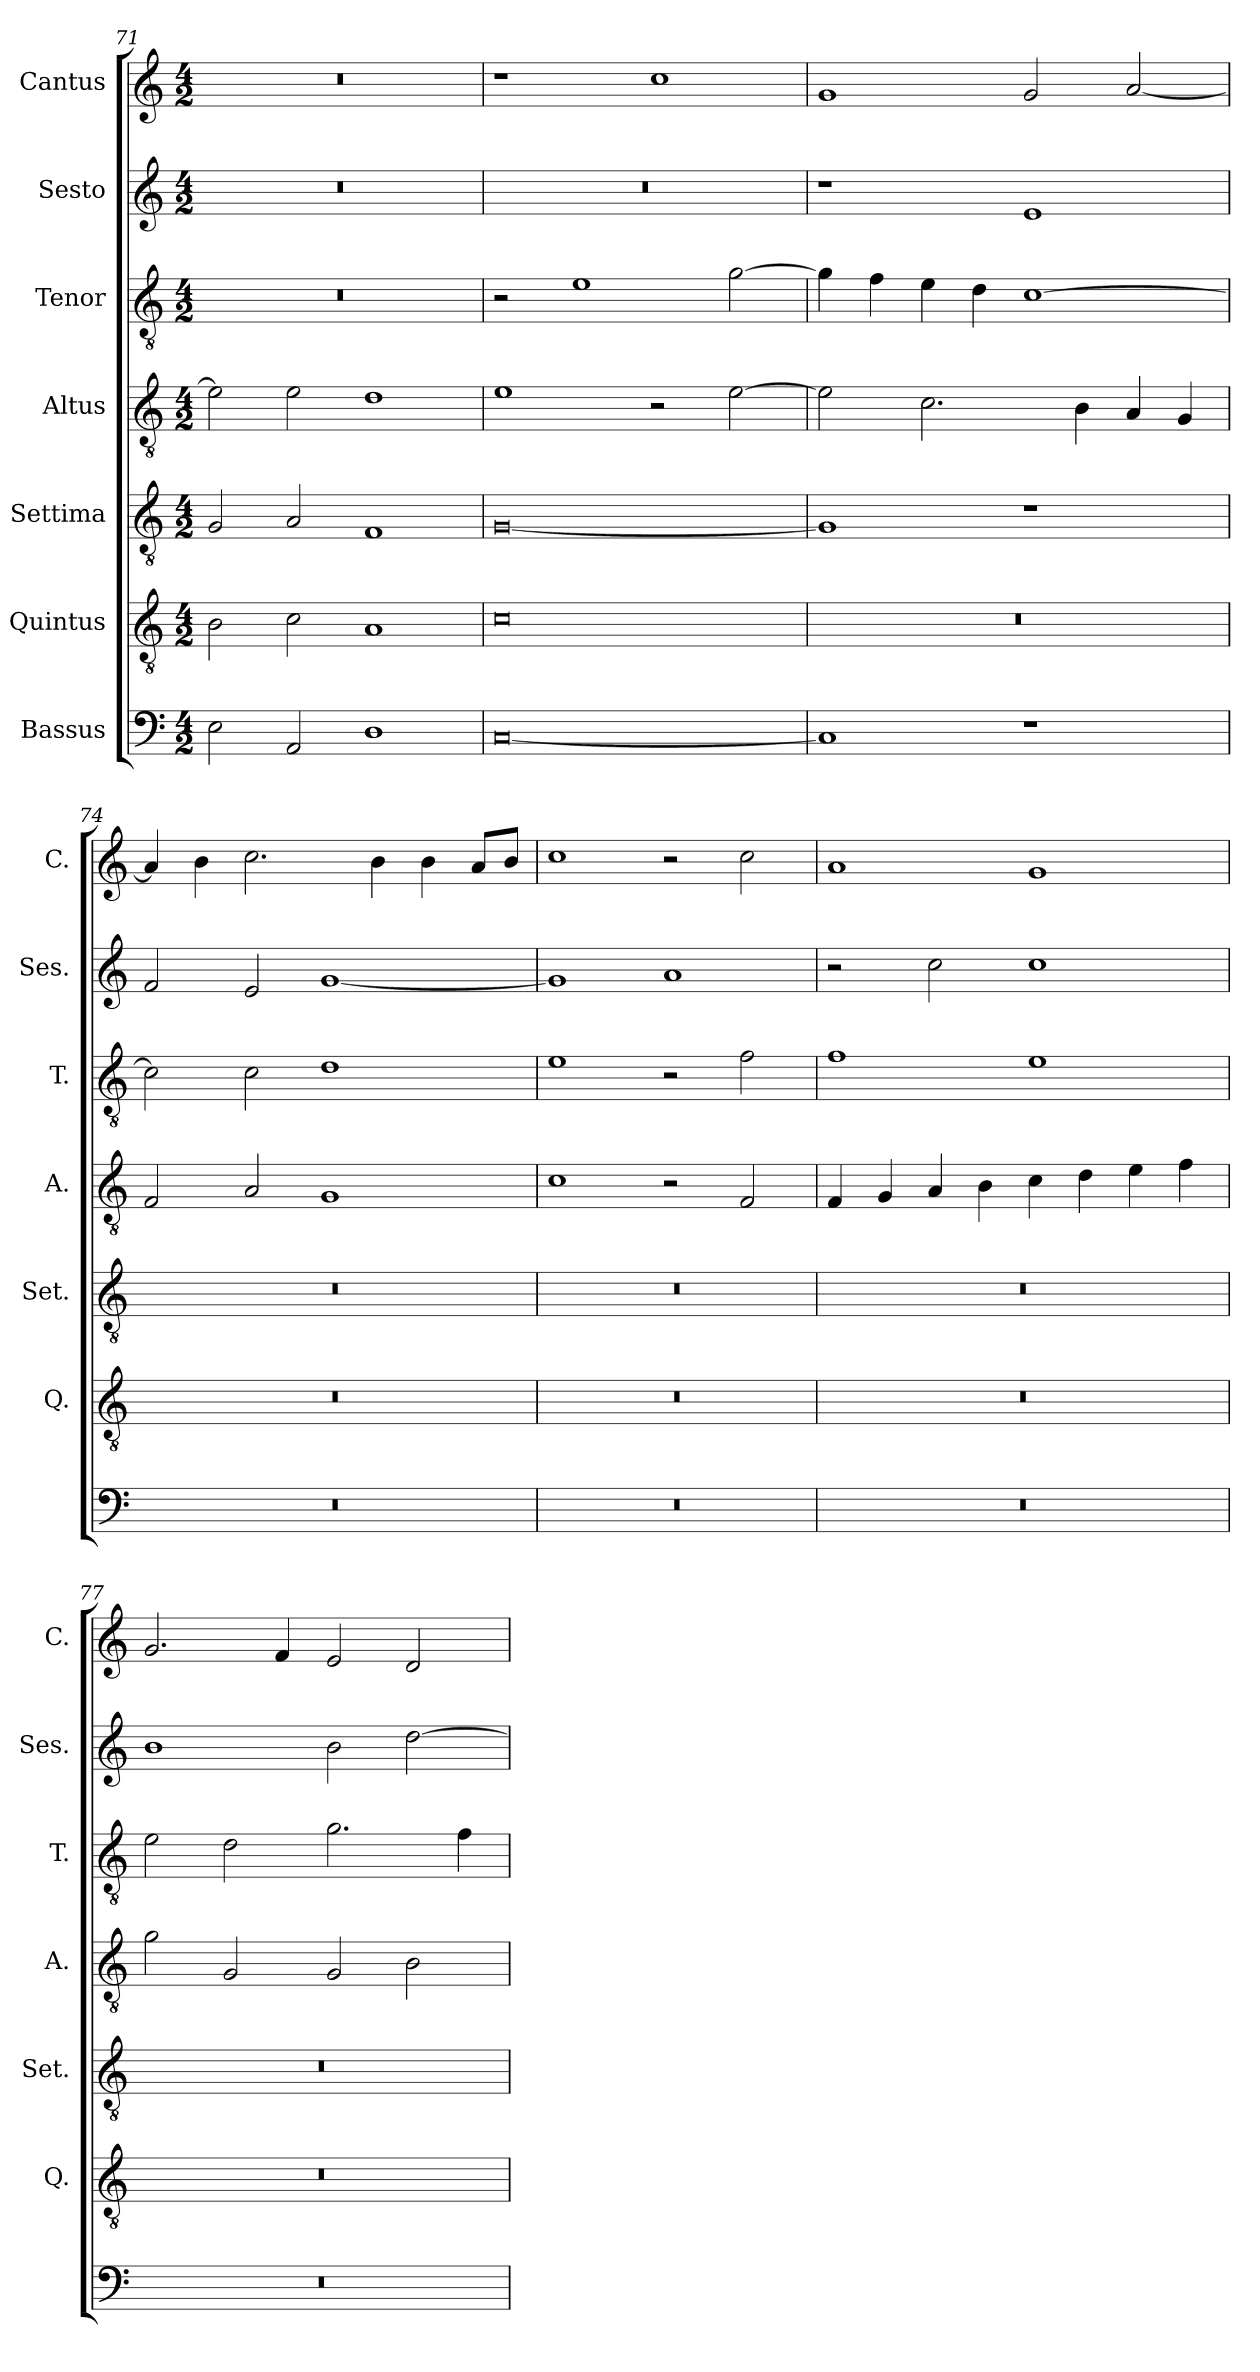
**kern	**kern	**kern	**kern	**kern	**kern	**kern
*part7	*part6	*part5	*part4	*part3	*part2	*part1
*staff7	*staff6	*staff5	*staff4	*staff3	*staff2	*staff1
*I"Bassus	*I"Quintus	*I"Settima	*I"Altus	*I"Tenor	*I"Sesto	*I"Cantus
*	*I'Q.	*I'Set.	*I'A.	*I'T.	*I'Ses.	*I'C.
*clefF4	*clefGv2	*clefGv2	*clefGv2	*clefGv2	*clefG2	*clefG2
*k[]	*k[]	*k[]	*k[]	*k[]	*k[]	*k[]
*M4/2	*M4/2	*M4/2	*M4/2	*M4/2	*M4/2	*M4/2
=71	=71	=71	=71	=71	=71	=71
2E\	2B\	2G/	2e\]	0r	0r	0r
2AA/	2c\	2A/	2e\	.	.	.
1D	1A	1F	1d	.	.	.
=72	=72	=72	=72	=72	=72	=72
[0C	0c	[0G	1e	2r	0r	1r
.	.	.	.	1e	.	.
.	.	.	2r	.	.	1cc
.	.	.	[2e\	[2g\	.	.
=73	=73	=73	=73	=73	=73	=73
1C]	0r	1G]	2e\]	4g\]	1r	1g
.	.	.	.	4f\	.	.
.	.	.	2.c\	4e\	.	.
.	.	.	.	4d\	.	.
1r	.	1r	.	[1c	1e	2g/
.	.	.	4B\	.	.	.
.	.	.	4A/	.	.	[2a/
.	.	.	4G/	.	.	.
=74	=74	=74	=74	=74	=74	=74
0r	0r	0r	2F/	2c\]	2f/	4a/]
.	.	.	.	.	.	4b\
.	.	.	2A/	2c\	2e/	2.cc\
.	.	.	1G	1d	[1g	.
.	.	.	.	.	.	4b\
.	.	.	.	.	.	4b\
.	.	.	.	.	.	8a/L
.	.	.	.	.	.	8b/J
=75	=75	=75	=75	=75	=75	=75
0r	0r	0r	1c	1e	1g]	1cc
.	.	.	2r	2r	1a	2r
.	.	.	2F/	2f\	.	2cc\
=76	=76	=76	=76	=76	=76	=76
0r	0r	0r	4F/	1f	2r	1a
.	.	.	4G/	.	.	.
.	.	.	4A/	.	2cc\	.
.	.	.	4B\	.	.	.
.	.	.	4c\	1e	1cc	1g
.	.	.	4d\	.	.	.
.	.	.	4e\	.	.	.
.	.	.	4f\	.	.	.
!!LO:LB:g=z
=77	=77	=77	=77	=77	=77	=77
0r	0r	0r	2g\	2e\	1b	2.g/
.	.	.	2G/	2d\	.	.
.	.	.	.	.	.	4f/
.	.	.	2G/	2.g\	2b\	2e/
.	.	.	2B\	.	[2dd\	2d/
.	.	.	.	4f\	.	.
=	=	=	=	=	=	=
*-	*-	*-	*-	*-	*-	*-
